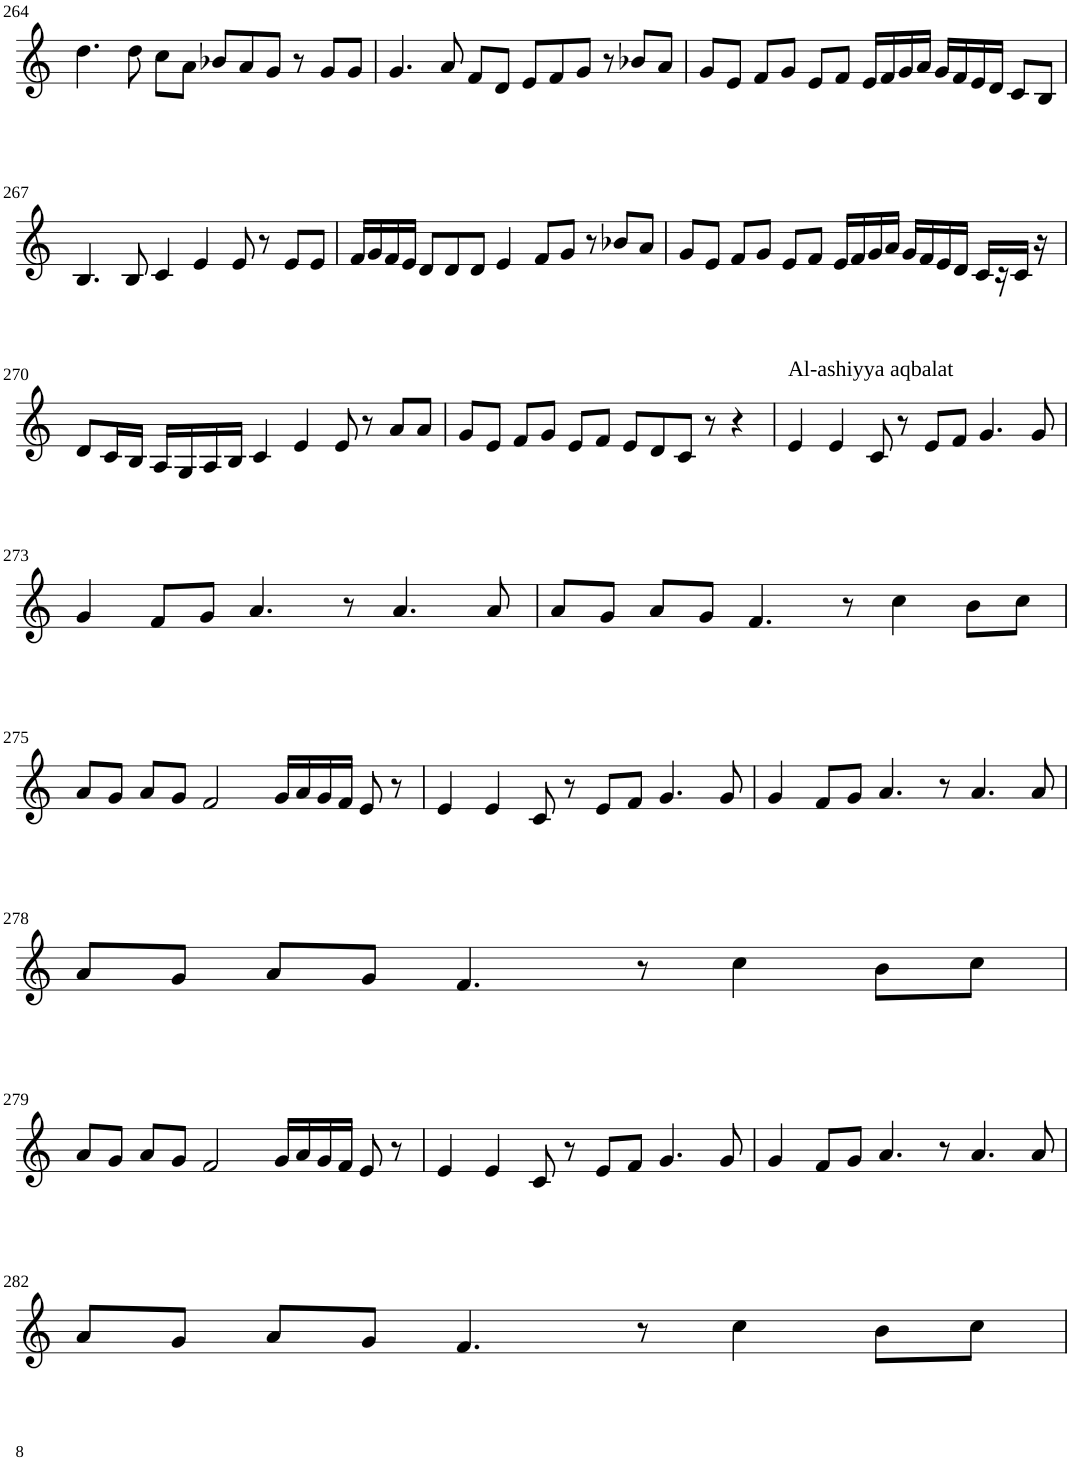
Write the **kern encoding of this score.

**kern
*part1
*staff1
*I"Violin
!!LO:PB:g=z
*clefG2
*k[]
*M6/4
=264
4.dd\
8dd\
8cc\L
8a\J
8b-X/L
8a/
8g/J
8r
8g/L
8g/J
=265
4.g/
8a/
8f/L
8d/J
8e/L
8f/
8g/J
8r
8b-X/L
8a/J
=266
8g/L
8e/J
8f/L
8g/J
8e/L
8f/J
16e/LL
16f/
16g/
16a/JJ
16g/LL
16f/
16e/
16d/JJ
8c/L
8B/J
!!LO:LB:g=z
=267
4.B/
8B/
4c/
4e/
8e/
8r
8e/L
8e/J
=268
16f/LL
16g/
16f/
16e/JJ
8d/L
8d/
8d/J
4e/
8f/L
8g/J
8r
8b-X/L
8a/J
=269
8g/L
8e/J
8f/L
8g/J
8e/L
8f/J
16e/LL
16f/
16g/
16a/JJ
16g/LL
16f/
16e/
16d/JJ
16c/LL
16r
16c/JJ
16r
!!LO:LB:g=z
=270
8d/L
16c/L
16B/JJ
16A/LL
16G/
16A/
16B/JJ
4c/
4e/
8e/
8r
8a/L
8a/J
=271
8g/L
8e/J
8f/L
8g/J
8e/L
8f/J
8e/L
8d/
8c/J
8r
4r
=272
!LO:TX:a:t=Al-ashiyya aqbalat
4e/
4e/
8c/
8r
8e/L
8f/J
4.g/
8g/
!!LO:LB:g=z
=273
4g/
8f/L
8g/J
4.a/
8r
4.a/
8a/
=274
8a/L
8g/J
8a/L
8g/J
4.f/
8r
4cc\
8b\L
8cc\J
!!LO:LB:g=z
=275
8a/L
8g/J
8a/L
8g/J
2f/
16g/LL
16a/
16g/
16f/JJ
8e/
8r
=276
4e/
4e/
8c/
8r
8e/L
8f/J
4.g/
8g/
=277
4g/
8f/L
8g/J
4.a/
8r
4.a/
8a/
!!LO:LB:g=z
=278
8a/L
8g/J
8a/L
8g/J
4.f/
8r
4cc\
8b\L
8cc\J
!!LO:LB:g=z
=279
8a/L
8g/J
8a/L
8g/J
2f/
16g/LL
16a/
16g/
16f/JJ
8e/
8r
=280
4e/
4e/
8c/
8r
8e/L
8f/J
4.g/
8g/
=281
4g/
8f/L
8g/J
4.a/
8r
4.a/
8a/
!!LO:LB:g=z
=282
8a/L
8g/J
8a/L
8g/J
4.f/
8r
4cc\
8b\L
8cc\J
=
*-
